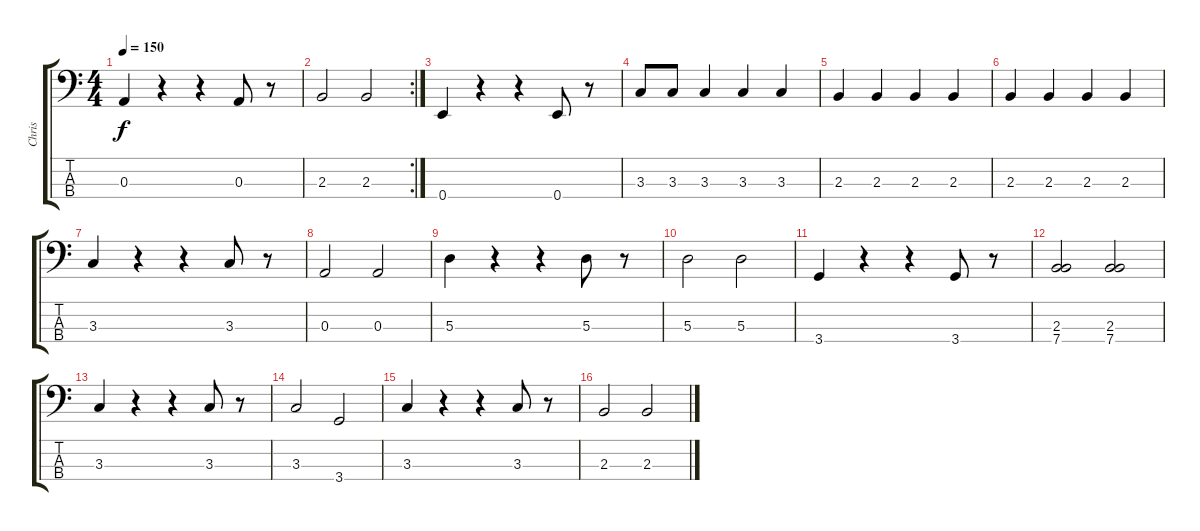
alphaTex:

\track ("Chris" "Chris") {instrument acousticbass}
\staff {score tabs}
\tuning (G2 D2 A1 E1) {hide}
\ts (4 4)
\tempo 150
\clef f4
\ks c
0.3.4{dy f} r.4 r.4 0.3.8 r.8 |
\rc 2
2.3.2 2.3.2 |
0.4.4 r.4 r.4 0.4.8 r.8 |
3.3.8 3.3.8 3.3.4 3.3.4 3.3.4 |
2.3.4 2.3.4 2.3.4 2.3.4 |
2.3.4 2.3.4 2.3.4 2.3.4 |
3.3.4 r.4 r.4 3.3.8 r.8 |
0.3.2 0.3.2 |
5.3.4 r.4 r.4 5.3.8 r.8 |
5.3.2 5.3.2 |
3.4.4 r.4 r.4 3.4.8 r.8 |
(2.3 7.4).2 (2.3 7.4).2 |
3.3.4 r.4 r.4 3.3.8 r.8 |
3.3.2 3.4.2 |
3.3.4 r.4 r.4 3.3.8 r.8 |
2.3.2 2.3.2
